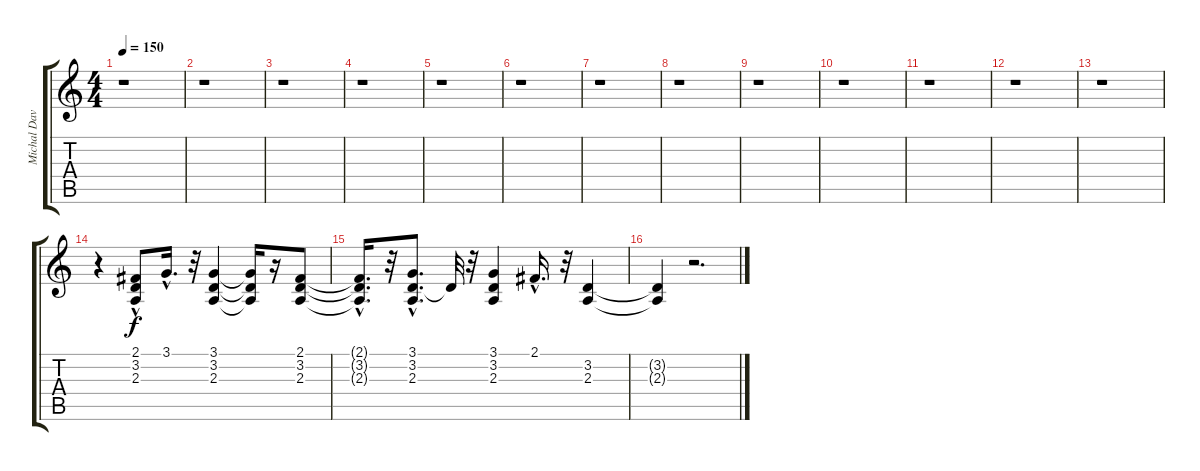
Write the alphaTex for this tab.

\track ("Michal David klávesy" "Michal Dav") {instrument synthbrass1}
\staff {score tabs}
\tuning (E4 B3 G3 D3 A2 E2) {hide}
\ts (4 4)
\tempo 150
\clef g2
\ks c
r.1{dy f} |
r.1 |
r.1 |
r.1 |
r.1 |
r.1 |
r.1 |
r.1 |
r.1 |
r.1 |
r.1 |
r.1 |
r.1 |
r.4 (2.1 3.2{hac} 2.3{hac}).8 3.1{hac}.16{d} r.32 (3.1 3.2 2.3).4 (3.1{t} 3.2{t} 2.3{t}).16 r.16 (2.1 3.2 2.3).8 |
(2.1{hac t} 3.2{hac t} 2.3{t}).16{d} r.32 (3.1{hac} 3.2{hac} 2.3{hac}).8{d} 3.2{t}.32 r.32 (3.1 3.2 2.3).4 2.1{hac}.16{d} r.32 (3.2 2.3).4 |
(3.2{t} 2.3{t}).4 r.2{d}
